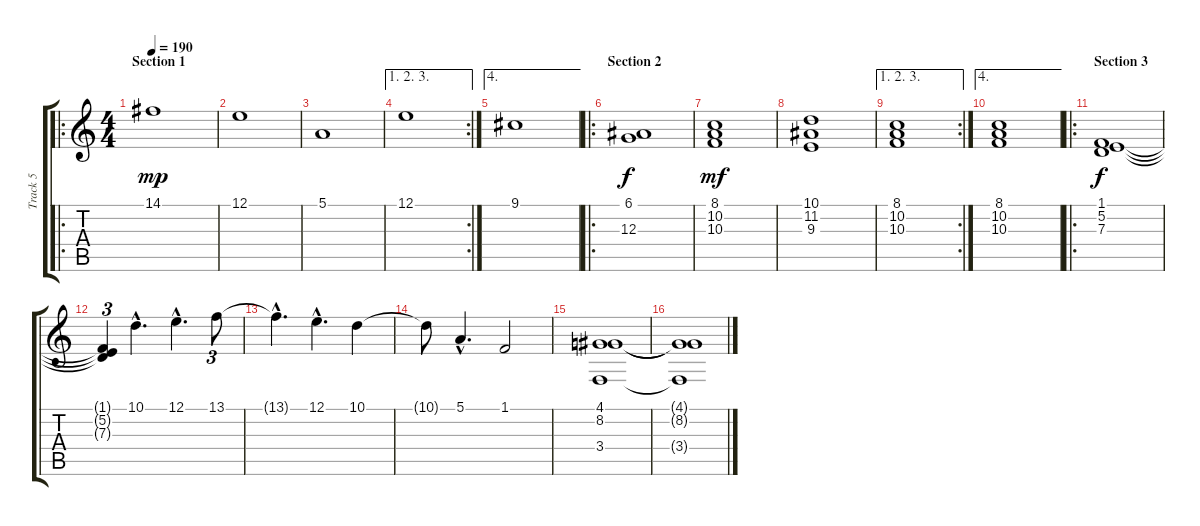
\track ("Track 5" "Track 5") {instrument stringensemble2}
\staff {score tabs}
\tuning (E4 B3 G3 D3 A2 E2) {hide}
\ro
\ts (4 4)
\section ("" "Section 1")
\tempo 190
\clef g2
\ks c
14.1.1{dy mp instrument stringensemble2} |
12.1.1 |
5.1.1 |
\ae (1 2 3)
\rc 2
12.1.1 |
\ae 4
9.1.1 |
\ro
\section ("" "Section 2")
(6.1 12.3).1{dy f instrument stringensemble2} |
(8.1 10.2 10.3).1{dy mf} |
(10.1 11.2 9.3).1 |
\ae (1 2 3)
\rc 2
(8.1 10.2 10.3).1 |
\ae 4
(8.1 10.2 10.3).1 |
\ro
\section ("" "Section 3")
(1.1 5.2 7.3).1{dy f} |
(1.1{t} 5.2{t} 7.3{t}).4{tu (3 2)} 10.1{hac}.4{d} 12.1{hac}.4{d} 13.1.8{tu (3 2)} |
13.1{hac t}.4{d} 12.1{hac}.4{d} 10.1.4 |
10.1{t}.8 5.1{hac}.4{d} 1.1.2 |
(4.1 8.2 3.4).1 |
(4.1{t} 8.2{t} 3.4{t}).1
